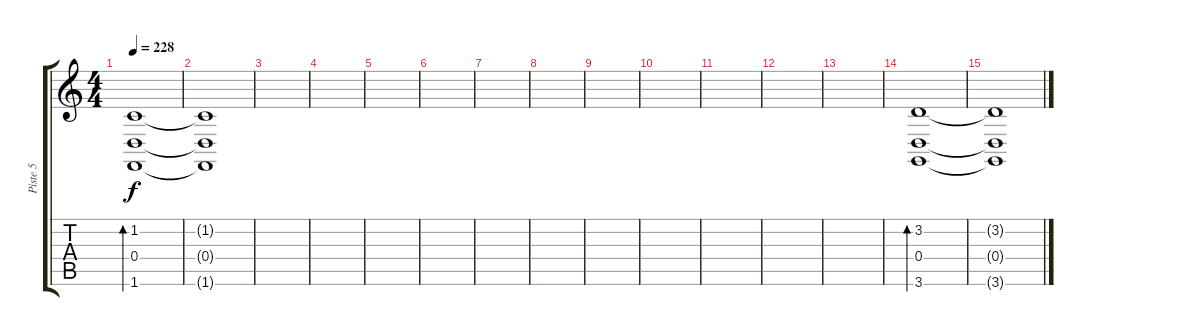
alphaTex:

\track ("Piste 5" "Piste 5") {instrument acousticgrandpiano}
\staff {score tabs}
\tuning (E4 B3 G3 D3 A2 E2) {hide}
\ts (4 4)
\tempo 228
\clef g2
\ks c
(1.2 0.4 1.6).1{bd 480 dy f} |
(1.2{t} 0.4{t} 1.6{t}).1 |
|
|
|
|
|
|
|
|
|
|
|
(3.2 0.4 3.6).1{bd 480} |
(3.2{t} 0.4{t} 3.6{t}).1
